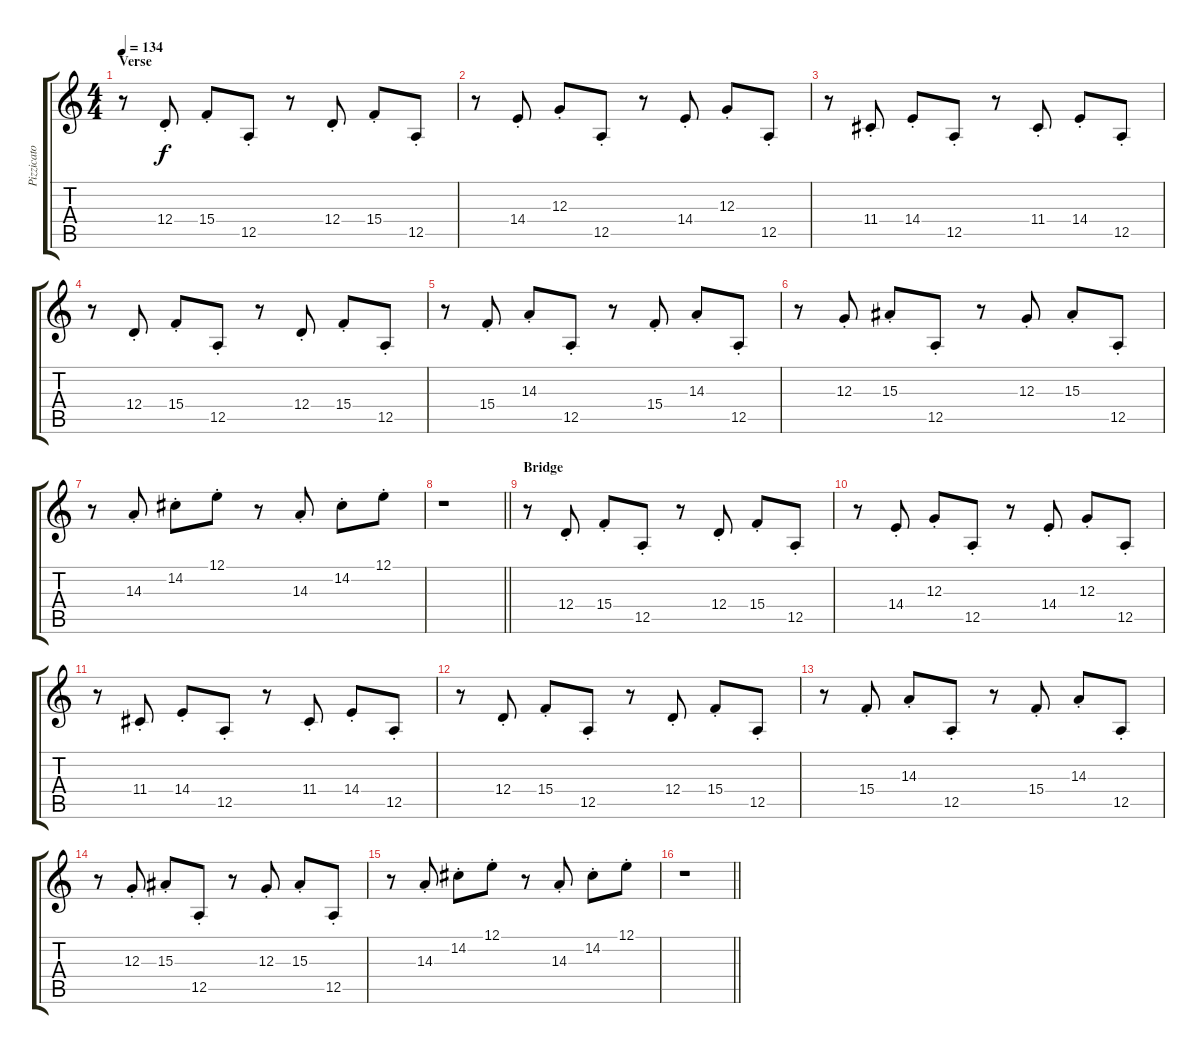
\track ("Pizzicato Strings" "Pizzicato ") {instrument pizzicatostrings}
\staff {score tabs}
\tuning (E4 B3 G3 D3 A2 E2) {hide}
\ts (4 4)
\section ("" "Verse")
\tempo 134
\clef g2
\ks c
r.8{dy f volume 16} 12.4{st}.8 15.4{st}.8 12.5{st}.8 r.8 12.4{st}.8 15.4{st}.8 12.5{st}.8 |
r.8 14.4{st}.8 12.3{st}.8 12.5{st}.8 r.8 14.4{st}.8 12.3{st}.8 12.5{st}.8 |
r.8 11.4{st}.8 14.4{st}.8 12.5{st}.8 r.8 11.4{st}.8 14.4{st}.8 12.5{st}.8 |
r.8 12.4{st}.8 15.4{st}.8 12.5{st}.8 r.8 12.4{st}.8 15.4{st}.8 12.5{st}.8 |
r.8 15.4{st}.8 14.3{st}.8 12.5{st}.8 r.8 15.4{st}.8 14.3{st}.8 12.5{st}.8 |
r.8 12.3{st}.8 15.3{st}.8 12.5{st}.8 r.8 12.3{st}.8 15.3{st}.8 12.5{st}.8 |
r.8 14.3{st}.8 14.2{st}.8 12.1{st}.8 r.8 14.3{st}.8 14.2{st}.8 12.1{st}.8 |
\barLineRight lightlight
r.1 |
\section ("" "Bridge")
r.8 12.4{st}.8 15.4{st}.8 12.5{st}.8 r.8 12.4{st}.8 15.4{st}.8 12.5{st}.8 |
r.8 14.4{st}.8 12.3{st}.8 12.5{st}.8 r.8 14.4{st}.8 12.3{st}.8 12.5{st}.8 |
r.8 11.4{st}.8 14.4{st}.8 12.5{st}.8 r.8 11.4{st}.8 14.4{st}.8 12.5{st}.8 |
r.8 12.4{st}.8 15.4{st}.8 12.5{st}.8 r.8 12.4{st}.8 15.4{st}.8 12.5{st}.8 |
r.8 15.4{st}.8 14.3{st}.8 12.5{st}.8 r.8 15.4{st}.8 14.3{st}.8 12.5{st}.8 |
r.8 12.3{st}.8 15.3{st}.8 12.5{st}.8 r.8 12.3{st}.8 15.3{st}.8 12.5{st}.8 |
r.8 14.3{st}.8 14.2{st}.8 12.1{st}.8 r.8 14.3{st}.8 14.2{st}.8 12.1{st}.8 |
\barLineRight lightlight
r.1
